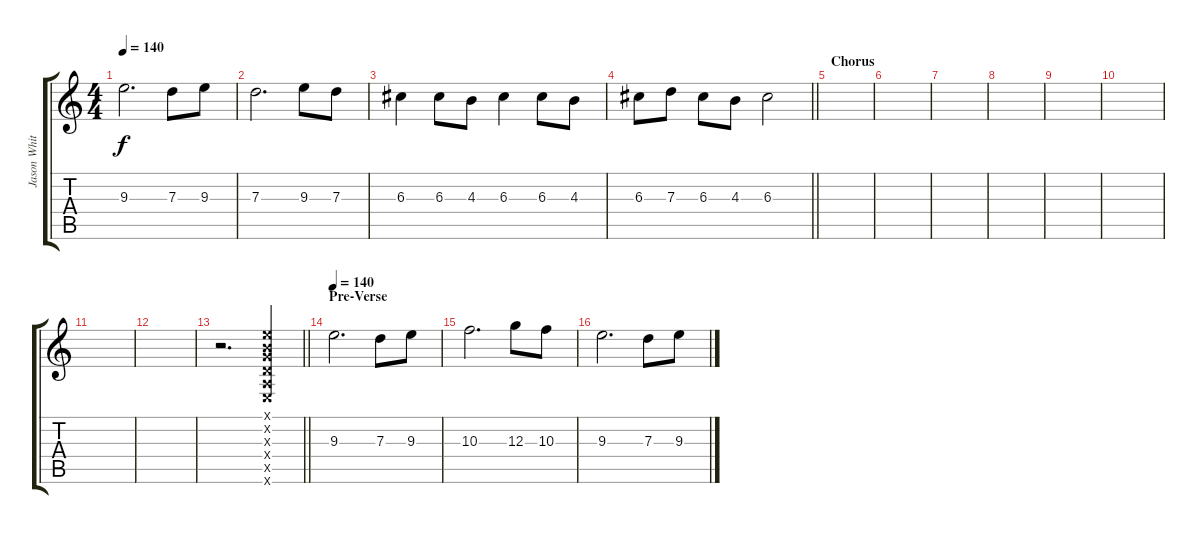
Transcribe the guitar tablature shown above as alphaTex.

\track ("Jason White (Solo Guitar)" "Jason Whit") {instrument overdrivenguitar}
\staff {score tabs}
\tuning (E4 B3 G3 D3 A2 E2) {hide}
\ts (4 4)
\tempo 140
\clef g2
\ks c
9.3.2{d dy f} 7.3.8 9.3.8 |
7.3.2{d} 9.3.8 7.3.8 |
6.3.4 6.3.8 4.3.8 6.3.4 6.3.8 4.3.8 |
\barLineRight lightlight
6.3.8 7.3.8 6.3.8 4.3.8 6.3.2 |
\section ("" "Chorus")
|
|
|
|
|
|
|
|
\barLineRight lightlight
r.2{d} (0.1{x} 0.2{x} 0.3{x} 0.4{x} 0.5{x} 0.6{x}).4 |
\section ("" "Pre-Verse")
\tempo 140
9.3.2{d} 7.3.8 9.3.8 |
10.3.2{d} 12.3.8 10.3.8 |
9.3.2{d} 7.3.8 9.3.8
